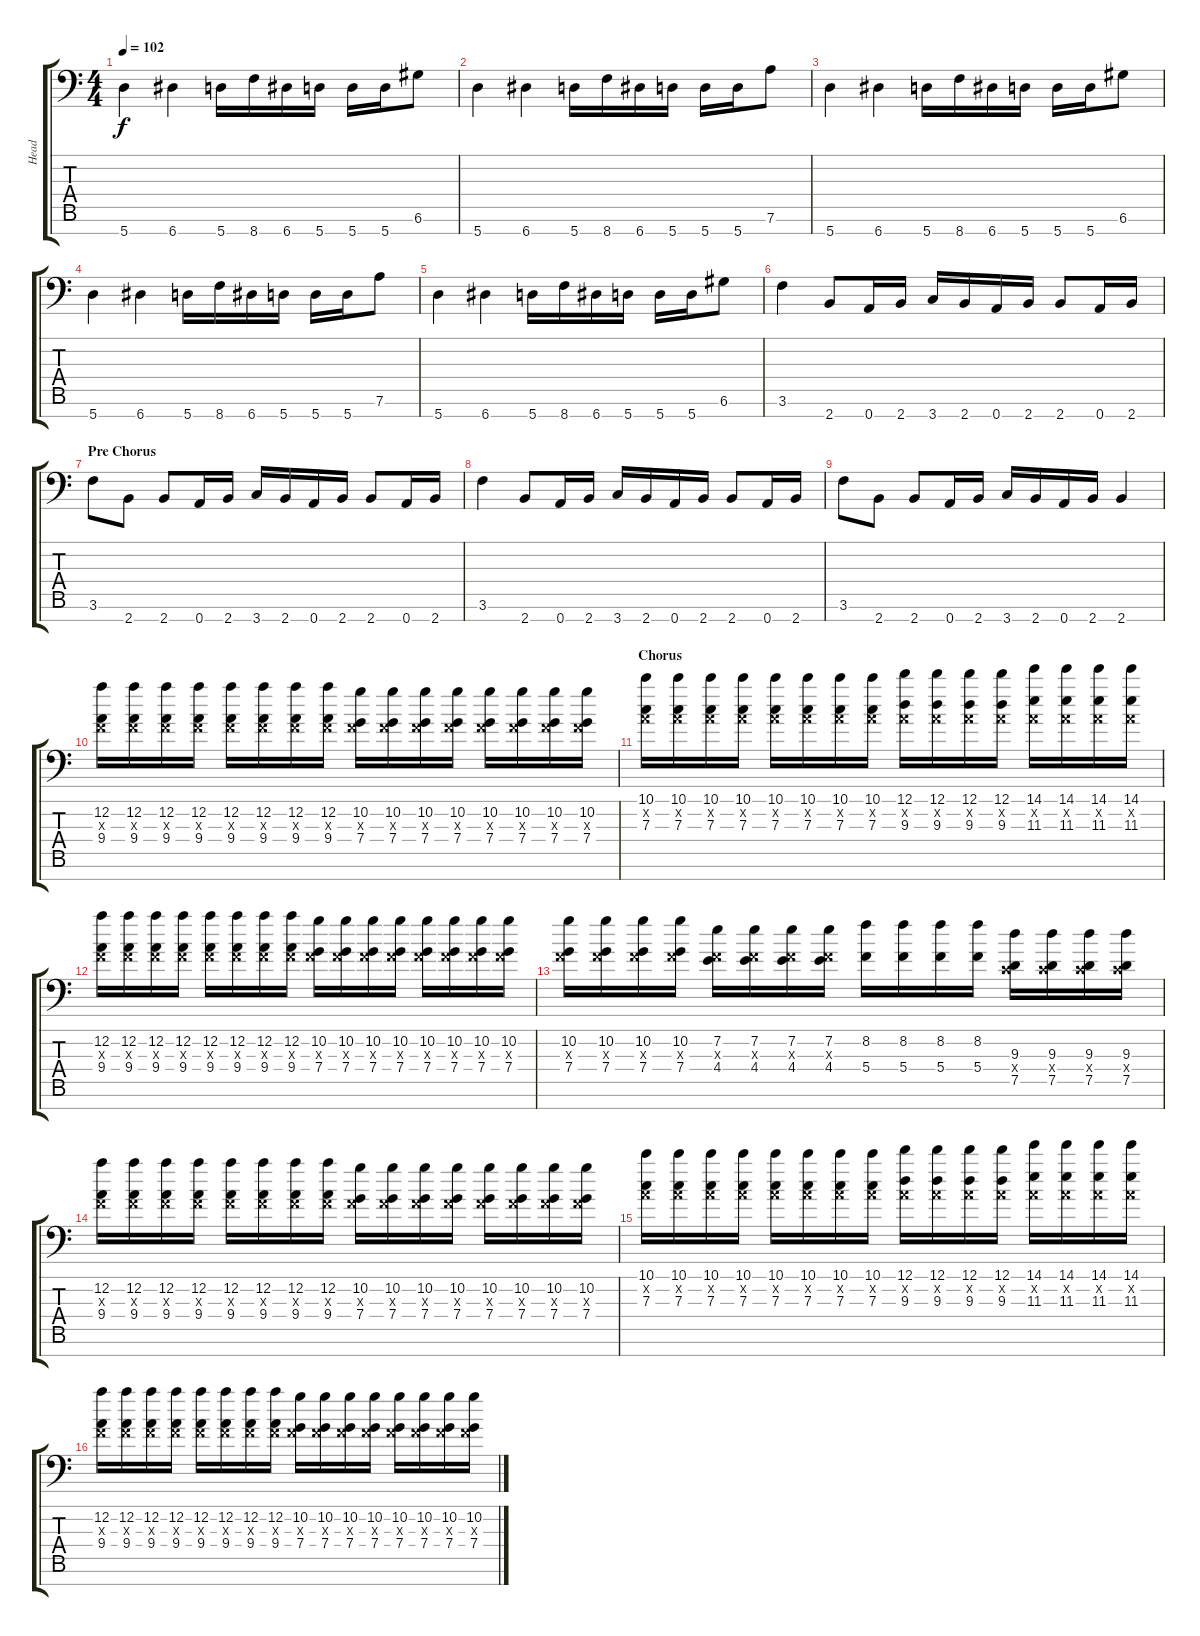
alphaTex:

\track ("Head" "Head") {instrument overdrivenguitar}
\staff {score tabs}
\tuning (D4 A3 F3 C3 G2 D2 A1) {hide}
\ts (4 4)
\tempo 102
\clef f4
\ks c
5.7.4{dy f} 6.7.4 5.7.16 8.7.16 6.7.16 5.7.16 5.7.16 5.7.16 6.6.8 |
5.7.4 6.7.4 5.7.16 8.7.16 6.7.16 5.7.16 5.7.16 5.7.16 7.6.8 |
5.7.4 6.7.4 5.7.16 8.7.16 6.7.16 5.7.16 5.7.16 5.7.16 6.6.8 |
5.7.4 6.7.4 5.7.16 8.7.16 6.7.16 5.7.16 5.7.16 5.7.16 7.6.8 |
5.7.4 6.7.4 5.7.16 8.7.16 6.7.16 5.7.16 5.7.16 5.7.16 6.6.8 |
3.6.4 2.7.8 0.7.16 2.7.16 3.7.16 2.7.16 0.7.16 2.7.16 2.7.8 0.7.16 2.7.16 |
\section ("" "Pre Chorus")
3.6.8 2.7.8 2.7.8 0.7.16 2.7.16 3.7.16 2.7.16 0.7.16 2.7.16 2.7.8 0.7.16 2.7.16 |
3.6.4 2.7.8 0.7.16 2.7.16 3.7.16 2.7.16 0.7.16 2.7.16 2.7.8 0.7.16 2.7.16 |
3.6.8 2.7.8 2.7.8 0.7.16 2.7.16 3.7.16 2.7.16 0.7.16 2.7.16 2.7.4 |
(12.2 0.3{x} 9.4).16{volume 10 instrument overdrivenguitar} (12.2 0.3{x} 9.4).16 (12.2 0.3{x} 9.4).16 (12.2 0.3{x} 9.4).16 (12.2 0.3{x} 9.4).16 (12.2 0.3{x} 9.4).16 (12.2 0.3{x} 9.4).16 (12.2 0.3{x} 9.4).16 (10.2 0.3{x} 7.4).16 (10.2 0.3{x} 7.4).16 (10.2 0.3{x} 7.4).16 (10.2 0.3{x} 7.4).16 (10.2 0.3{x} 7.4).16 (10.2 0.3{x} 7.4).16 (10.2 0.3{x} 7.4).16 (10.2 0.3{x} 7.4).16 |
\section ("" "Chorus")
(10.1 0.2{x} 7.3).16 (10.1 0.2{x} 7.3).16 (10.1 0.2{x} 7.3).16 (10.1 0.2{x} 7.3).16 (10.1 0.2{x} 7.3).16 (10.1 0.2{x} 7.3).16 (10.1 0.2{x} 7.3).16 (10.1 0.2{x} 7.3).16 (12.1 0.2{x} 9.3).16 (12.1 0.2{x} 9.3).16 (12.1 0.2{x} 9.3).16 (12.1 0.2{x} 9.3).16 (14.1 0.2{x} 11.3).16 (14.1 0.2{x} 11.3).16 (14.1 0.2{x} 11.3).16 (14.1 0.2{x} 11.3).16 |
(12.2 0.3{x} 9.4).16{volume 10 instrument overdrivenguitar} (12.2 0.3{x} 9.4).16 (12.2 0.3{x} 9.4).16 (12.2 0.3{x} 9.4).16 (12.2 0.3{x} 9.4).16 (12.2 0.3{x} 9.4).16 (12.2 0.3{x} 9.4).16 (12.2 0.3{x} 9.4).16 (10.2 0.3{x} 7.4).16 (10.2 0.3{x} 7.4).16 (10.2 0.3{x} 7.4).16 (10.2 0.3{x} 7.4).16 (10.2 0.3{x} 7.4).16 (10.2 0.3{x} 7.4).16 (10.2 0.3{x} 7.4).16 (10.2 0.3{x} 7.4).16 |
(10.2 0.3{x} 7.4).16 (10.2 0.3{x} 7.4).16 (10.2 0.3{x} 7.4).16 (10.2 0.3{x} 7.4).16 (7.2 0.3{x} 4.4).16 (7.2 0.3{x} 4.4).16 (7.2 0.3{x} 4.4).16 (7.2 0.3{x} 4.4).16 (8.2 5.4).16 (8.2 5.4).16 (8.2 5.4).16 (8.2 5.4).16 (9.3 0.4{x} 7.5).16 (9.3 0.4{x} 7.5).16 (9.3 0.4{x} 7.5).16 (9.3 0.4{x} 7.5).16 |
(12.2 0.3{x} 9.4).16{volume 10 instrument overdrivenguitar} (12.2 0.3{x} 9.4).16 (12.2 0.3{x} 9.4).16 (12.2 0.3{x} 9.4).16 (12.2 0.3{x} 9.4).16 (12.2 0.3{x} 9.4).16 (12.2 0.3{x} 9.4).16 (12.2 0.3{x} 9.4).16 (10.2 0.3{x} 7.4).16 (10.2 0.3{x} 7.4).16 (10.2 0.3{x} 7.4).16 (10.2 0.3{x} 7.4).16 (10.2 0.3{x} 7.4).16 (10.2 0.3{x} 7.4).16 (10.2 0.3{x} 7.4).16 (10.2 0.3{x} 7.4).16 |
(10.1 0.2{x} 7.3).16 (10.1 0.2{x} 7.3).16 (10.1 0.2{x} 7.3).16 (10.1 0.2{x} 7.3).16 (10.1 0.2{x} 7.3).16 (10.1 0.2{x} 7.3).16 (10.1 0.2{x} 7.3).16 (10.1 0.2{x} 7.3).16 (12.1 0.2{x} 9.3).16 (12.1 0.2{x} 9.3).16 (12.1 0.2{x} 9.3).16 (12.1 0.2{x} 9.3).16 (14.1 0.2{x} 11.3).16 (14.1 0.2{x} 11.3).16 (14.1 0.2{x} 11.3).16 (14.1 0.2{x} 11.3).16 |
(12.2 0.3{x} 9.4).16{volume 10 instrument overdrivenguitar} (12.2 0.3{x} 9.4).16 (12.2 0.3{x} 9.4).16 (12.2 0.3{x} 9.4).16 (12.2 0.3{x} 9.4).16 (12.2 0.3{x} 9.4).16 (12.2 0.3{x} 9.4).16 (12.2 0.3{x} 9.4).16 (10.2 0.3{x} 7.4).16 (10.2 0.3{x} 7.4).16 (10.2 0.3{x} 7.4).16 (10.2 0.3{x} 7.4).16 (10.2 0.3{x} 7.4).16 (10.2 0.3{x} 7.4).16 (10.2 0.3{x} 7.4).16 (10.2 0.3{x} 7.4).16
